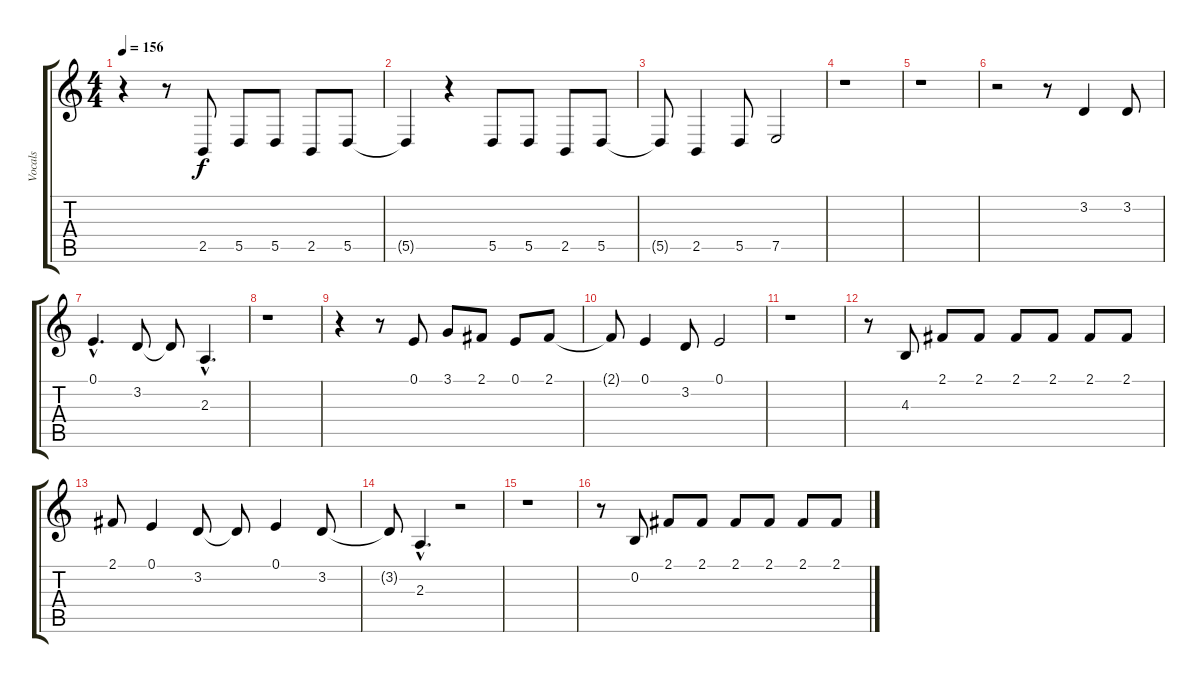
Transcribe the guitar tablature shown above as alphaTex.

\track ("Vocals" "Vocals") {instrument baritonesax}
\staff {score tabs}
\tuning (E4 B3 G3 D3 A2 E2) {hide}
\ts (4 4)
\tempo 156
\clef g2
\ks c
r.4{dy f} r.8 2.5.8 5.5.8 5.5.8 2.5.8 5.5.8 |
5.5{t}.4 r.4 5.5.8 5.5.8 2.5.8 5.5.8 |
5.5{t}.8 2.5.4 5.5.8 7.5.2 |
r.1 |
r.1 |
r.2 r.8 3.2.4 3.2.8 |
0.1{hac}.4{d} 3.2.8 3.2{t}.8 2.3{hac}.4{d} |
r.1 |
r.4 r.8 0.1.8 3.1.8 2.1.8 0.1.8 2.1.8 |
2.1{t}.8 0.1.4 3.2.8 0.1.2 |
r.1 |
r.8 4.3.8 2.1.8 2.1.8 2.1.8 2.1.8 2.1.8 2.1.8 |
2.1.8 0.1.4 3.2.8 3.2{t}.8 0.1.4 3.2.8 |
3.2{t}.8 2.3{hac}.4{d} r.2 |
r.1 |
r.8 0.2.8 2.1.8 2.1.8 2.1.8 2.1.8 2.1.8 2.1.8
